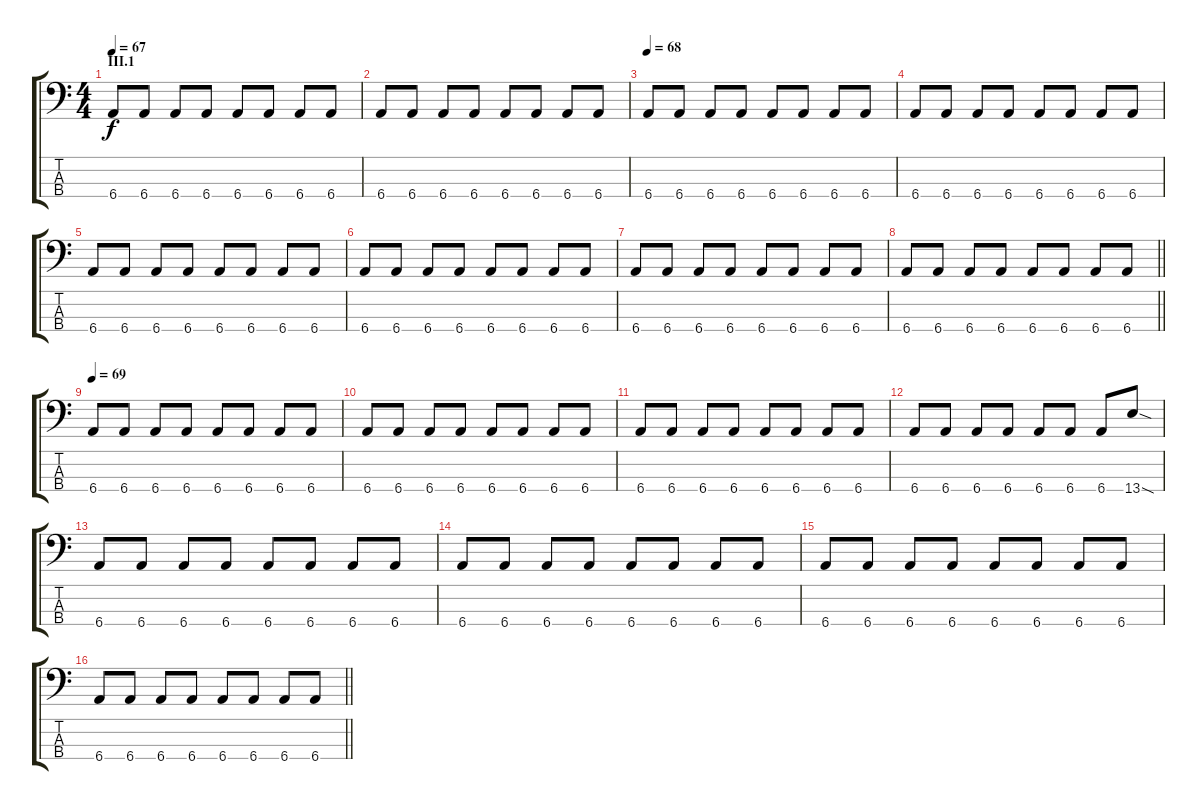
\track "" {instrument electricbassfinger}
\staff {score tabs}
\tuning (Gb2 Db2 Ab1 Eb1) {hide}
\ts (4 4)
\section ("" "III.1")
\tempo 67
\clef f4
\ks c
6.4.8{dy f} 6.4.8 6.4.8 6.4.8 6.4.8 6.4.8 6.4.8 6.4.8 |
6.4.8 6.4.8 6.4.8 6.4.8 6.4.8 6.4.8 6.4.8 6.4.8 |
\tempo 68
6.4.8 6.4.8 6.4.8 6.4.8 6.4.8 6.4.8 6.4.8 6.4.8 |
6.4.8 6.4.8 6.4.8 6.4.8 6.4.8 6.4.8 6.4.8 6.4.8 |
6.4.8 6.4.8 6.4.8 6.4.8 6.4.8 6.4.8 6.4.8 6.4.8 |
6.4.8 6.4.8 6.4.8 6.4.8 6.4.8 6.4.8 6.4.8 6.4.8 |
6.4.8 6.4.8 6.4.8 6.4.8 6.4.8 6.4.8 6.4.8 6.4.8 |
\barLineRight lightlight
6.4.8 6.4.8 6.4.8 6.4.8 6.4.8 6.4.8 6.4.8 6.4.8 |
\tempo 69
6.4.8 6.4.8 6.4.8 6.4.8 6.4.8 6.4.8 6.4.8 6.4.8 |
6.4.8 6.4.8 6.4.8 6.4.8 6.4.8 6.4.8 6.4.8 6.4.8 |
6.4.8 6.4.8 6.4.8 6.4.8 6.4.8 6.4.8 6.4.8 6.4.8 |
6.4.8 6.4.8 6.4.8 6.4.8 6.4.8 6.4.8 6.4.8 13.4{sod}.8 |
6.4.8 6.4.8 6.4.8 6.4.8 6.4.8 6.4.8 6.4.8 6.4.8 |
6.4.8 6.4.8 6.4.8 6.4.8 6.4.8 6.4.8 6.4.8 6.4.8 |
6.4.8 6.4.8 6.4.8 6.4.8 6.4.8 6.4.8 6.4.8 6.4.8 |
\barLineRight lightlight
6.4.8 6.4.8 6.4.8 6.4.8 6.4.8 6.4.8 6.4.8 6.4.8
